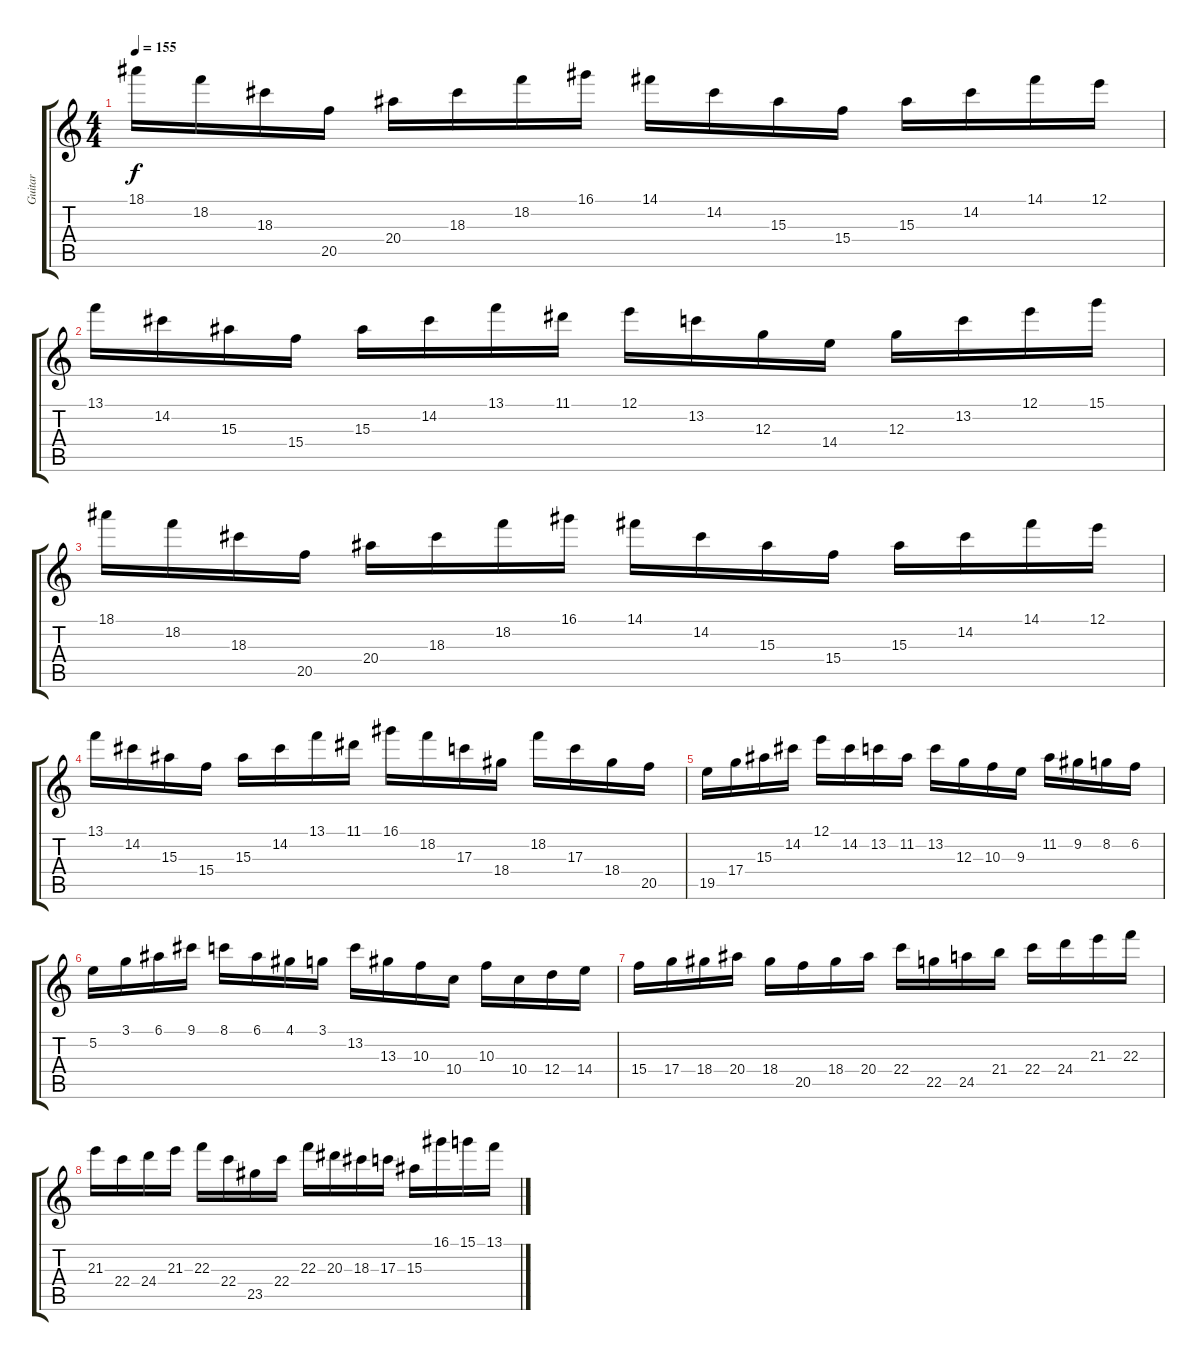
\track ("Guitar" "Guitar") {instrument distortionguitar}
\staff {score tabs}
\tuning (E4 B3 G3 D3 A2 E2) {hide}
\ts (4 4)
\tempo 155
\clef g2
\ks c
18.1.16{dy f instrument distortionguitar} 18.2.16 18.3.16 20.5.16 20.4.16 18.3.16 18.2.16 16.1.16 14.1.16 14.2.16 15.3.16 15.4.16 15.3.16 14.2.16 14.1.16 12.1.16 |
13.1.16 14.2.16 15.3.16 15.4.16 15.3.16 14.2.16 13.1.16 11.1.16 12.1.16 13.2.16 12.3.16 14.4.16 12.3.16 13.2.16 12.1.16 15.1.16 |
18.1.16 18.2.16 18.3.16 20.5.16 20.4.16 18.3.16 18.2.16 16.1.16 14.1.16 14.2.16 15.3.16 15.4.16 15.3.16 14.2.16 14.1.16 12.1.16 |
13.1.16 14.2.16 15.3.16 15.4.16 15.3.16 14.2.16 13.1.16 11.1.16 16.1.16 18.2.16 17.3.16 18.4.16 18.2.16 17.3.16 18.4.16 20.5.16 |
19.5.16 17.4.16 15.3.16 14.2.16 12.1.16 14.2.16 13.2.16 11.2.16 13.2.16 12.3.16 10.3.16 9.3.16 11.2.16 9.2.16 8.2.16 6.2.16 |
5.2.16 3.1.16 6.1.16 9.1.16 8.1.16 6.1.16 4.1.16 3.1.16 13.2.16 13.3.16 10.3.16 10.4.16 10.3.16 10.4.16 12.4.16 14.4.16 |
15.4.16 17.4.16 18.4.16 20.4.16 18.4.16 20.5.16 18.4.16 20.4.16 22.4.16 22.5.16 24.5.16 21.4.16 22.4.16 24.4.16 21.3.16 22.3.16 |
21.3.16 22.4.16 24.4.16 21.3.16 22.3.16 22.4.16 23.5.16 22.4.16 22.3.16 20.3.16 18.3.16 17.3.16 15.3.16 16.1.16 15.1.16 13.1.16
